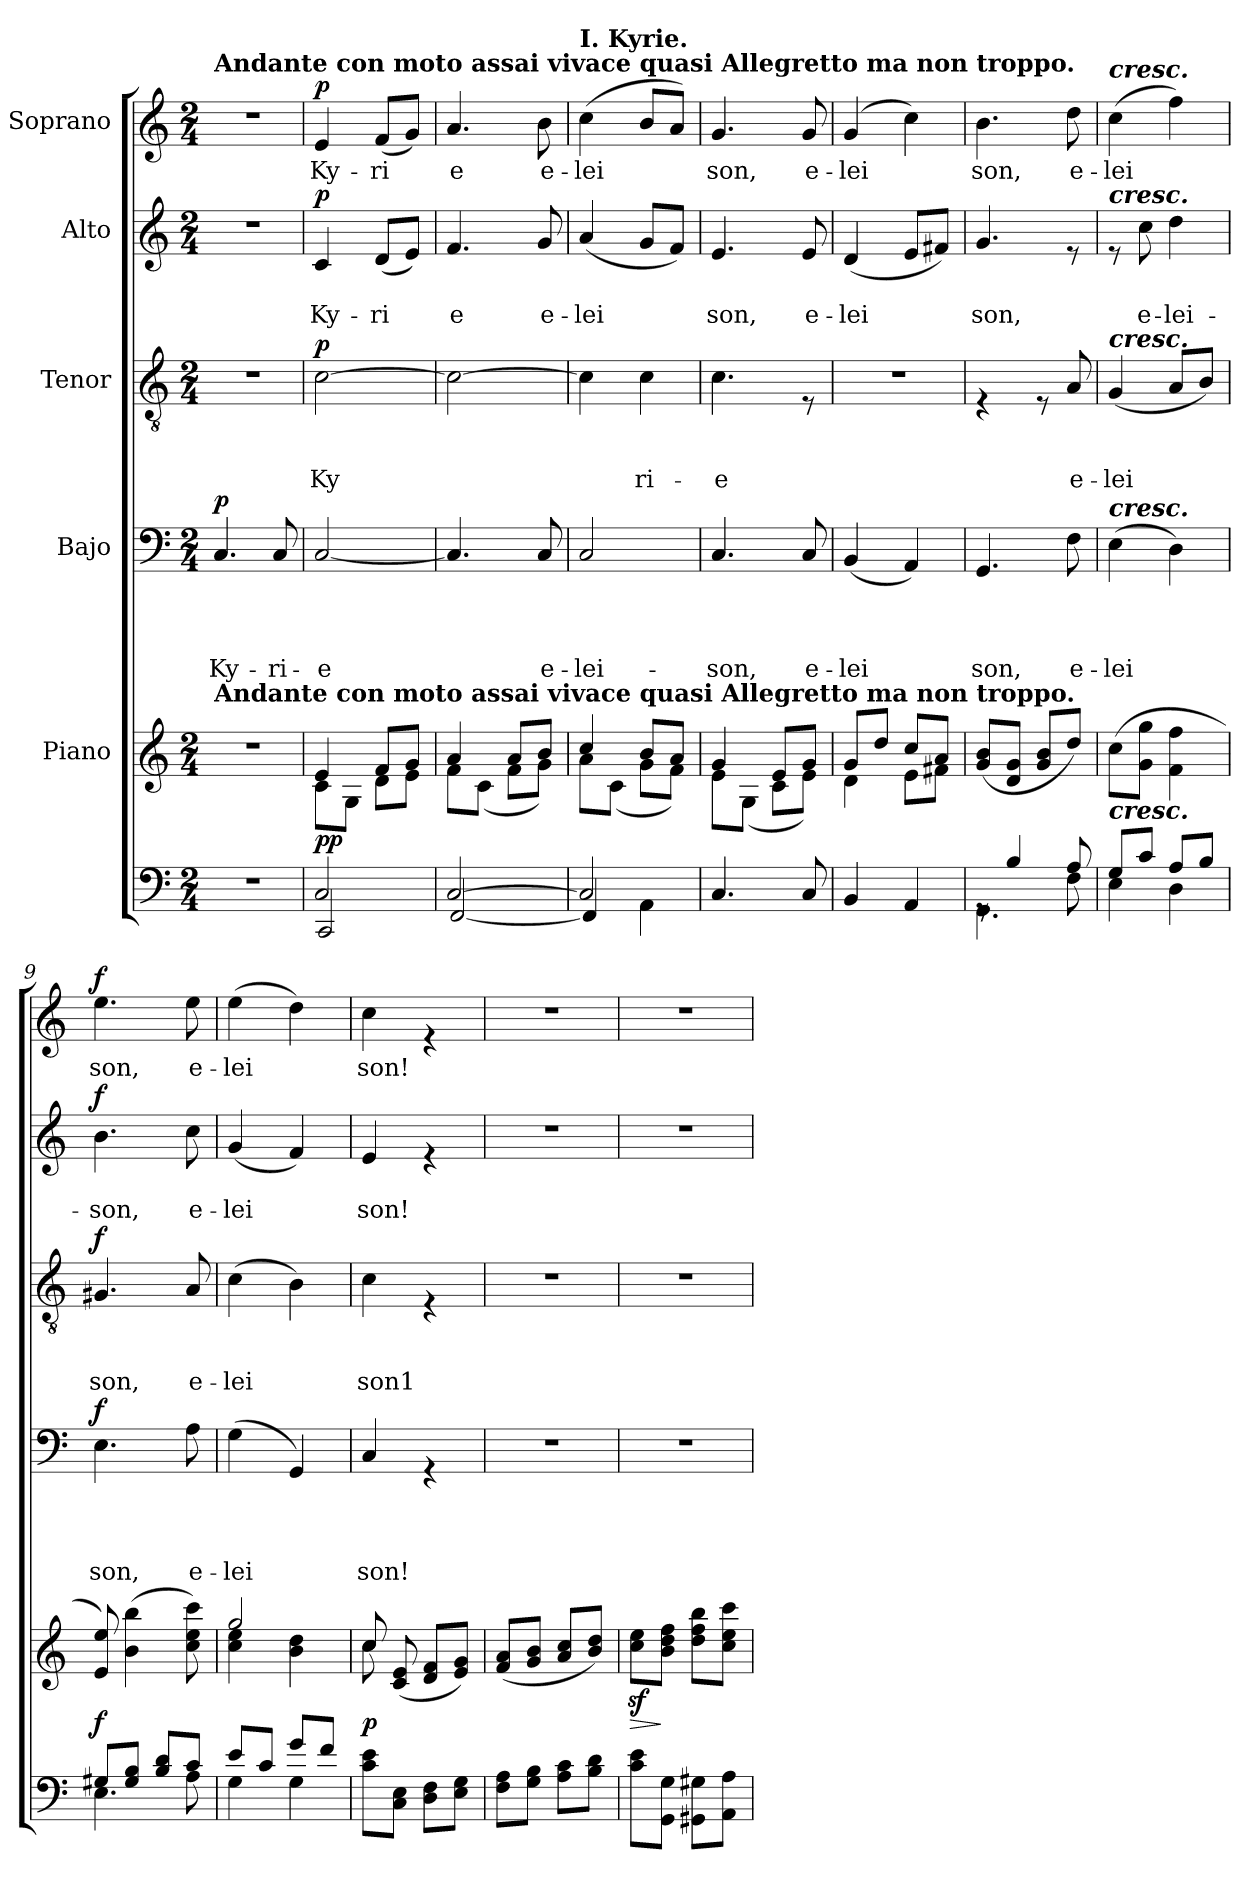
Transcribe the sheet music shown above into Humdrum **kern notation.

**kern	**dynam	**kern	**dynam	**kern	**text	**text	**text	**text	**dynam	**kern	**text	**text	**text	**dynam	**kern	**text	**text	**dynam	**kern	**text	**dynam
*part6	*part6	*part5	*part5	*part4	*part4	*part4	*part4	*part4	*part4	*part3	*part3	*part3	*part3	*part3	*part2	*part2	*part2	*part2	*part1	*part1	*part1
*staff6	*staff6	*staff5	*staff5	*staff4	*staff4	*staff4	*staff4	*staff4	*staff4	*staff3	*staff3	*staff3	*staff3	*staff3	*staff2	*staff2	*staff2	*staff2	*staff1	*staff1	*staff1
*	*	*I"Piano	*	*I"Bajo	*	*	*	*	*	*I"Tenor	*	*	*	*	*I"Alto	*	*	*	*I"Soprano	*	*
*clefF4	*	*clefG2	*	*clefF4	*	*	*	*	*	*clefGv2	*	*	*	*	*clefG2	*	*	*	*clefG2	*	*
*k[]	*	*k[]	*	*k[]	*	*	*	*	*	*k[]	*	*	*	*	*k[]	*	*	*	*k[]	*	*
*C:	*	*C:	*	*C:	*	*	*	*	*	*C:	*	*	*	*	*C:	*	*	*	*C:	*	*
*M2/4	*	*M2/4	*	*M2/4	*	*	*	*	*	*M2/4	*	*	*	*	*M2/4	*	*	*	*M2/4	*	*
=1	=1	=1	=1	=1	=1	=1	=1	=1	=1	=1	=1	=1	=1	=1	=1	=1	=1	=1	=1	=1	=1
!	!	!	!	!	!	!	!	!	!	!	!	!	!	!	!	!	!	!	!LO:TX:a:B:t=Andante con moto assai vivace quasi Allegretto ma non troppo.	!	!
!	!	!LO:TX:a:B:t=Andante con moto assai vivace quasi Allegretto ma non troppo.	!	!	!	!	!	!	!	!	!	!	!	!	!	!	!	!	!	!	!
!	!	!	!	!	!	!	!	!LO:LY:b	!LO:DY:a	!	!	!	!	!	!	!	!	!	!	!	!
2r	.	2r	.	4.C/	.	.	.	Ky-	p	2r	.	.	.	.	2r	.	.	.	2r	.	.
!	!	!	!	!	!	!	!	!LO:LY:b	!	!	!	!	!	!	!	!	!	!	!	!	!
.	.	.	.	8C/	.	.	.	-ri-	.	.	.	.	.	.	.	.	.	.	.	.	.
=2	=2	=2	=2	=2	=2	=2	=2	=2	=2	=2	=2	=2	=2	=2	=2	=2	=2	=2	=2	=2	=2
*^	*	*^	*	*	*	*	*	*	*	*	*	*	*	*	*	*	*	*	*	*	*
!	!	!LO:DY:a	!	!	!	!	!	!	!	!LO:LY:b	!	!	!	!	!LO:LY:b	!LO:DY:a	!	!	!LO:LY:b	!LO:DY:a	!	!LO:LY:b	!LO:DY:a
2C/	2CC/	pp	4e/	8c\L	.	[<2C/	.	.	.	-e	.	[>2c\	.	.	Ky	p	4c/	.	Ky-	p	4e/	Ky-	p
.	.	.	.	8G\J	.	.	.	.	.	.	.	.	.	.	.	.	.	.	.	.	.	.	.
!	!	!	!	!	!	!	!	!	!	!	!	!	!	!	!	!	!	!	!LO:LY:b	!	!	!LO:LY:b	!
.	.	.	8f/L	8d\L	.	.	.	.	.	.	.	.	.	.	.	.	(<8d/L	.	-ri	.	(<8f/L	-ri	.
.	.	.	8g/J	8e\J	.	.	.	.	.	.	.	.	.	.	.	.	8e/J)	.	.	.	8g/J)	.	.
=3	=3	=3	=3	=3	=3	=3	=3	=3	=3	=3	=3	=3	=3	=3	=3	=3	=3	=3	=3	=3	=3	=3	=3
!	!	!	!	!	!	!	!	!	!	!	!	!	!	!	!	!	!	!	!LO:LY:b	!	!	!LO:LY:b	!
[<2C/	[<2FF/	.	4a/	8f\L	.	4.C/]	.	.	.	.	.	2c\_	.	.	.	.	4.f/	.	e	.	4.a/	e	.
.	.	.	.	(>8c\J	.	.	.	.	.	.	.	.	.	.	.	.	.	.	.	.	.	.	.
.	.	.	8a/L	8f\L	.	.	.	.	.	.	.	.	.	.	.	.	.	.	.	.	.	.	.
!	!	!	!	!	!	!	!	!	!	!LO:LY:b	!	!	!	!	!	!	!	!	!LO:LY:b	!	!	!LO:LY:b	!
.	.	.	8b/J	8g\J)	.	8C/	.	.	.	e-	.	.	.	.	.	.	8g/	.	e-	.	8b\	e-	.
=4	=4	=4	=4	=4	=4	=4	=4	=4	=4	=4	=4	=4	=4	=4	=4	=4	=4	=4	=4	=4	=4	=4	=4
!	!	!	!	!	!	!	!	!	!	!	!	!	!	!	!	!	!	!	!	!	!LO:TX:a:B:t=I. Kyrie.	!	!
!	!	!	!	!	!	!	!	!	!	!LO:LY:b	!	!	!	!	!	!	!	!	!LO:LY:b	!	!	!LO:LY:b	!
2C/]	4FF/]	.	4cc/	8a\L	.	2C/	.	.	.	-lei-	.	4c\]	.	.	.	.	(<4a/	.	-lei	.	(>4cc\	-lei	.
.	.	.	.	(>8c\J	.	.	.	.	.	.	.	.	.	.	.	.	.	.	.	.	.	.	.
!	!	!	!	!	!	!	!	!	!	!	!	!	!	!	!LO:LY:b	!	!	!	!	!	!	!	!
.	4AA\	.	8b/L	8g\L	.	.	.	.	.	.	.	4c\	.	.	ri-	.	8g/L	.	.	.	8b/L	.	.
.	.	.	8a/J	8f\J)	.	.	.	.	.	.	.	.	.	.	.	.	8f/J)	.	.	.	8a/J)	.	.
*v	*v	*	*	*	*	*	*	*	*	*	*	*	*	*	*	*	*	*	*	*	*	*	*
=5	=5	=5	=5	=5	=5	=5	=5	=5	=5	=5	=5	=5	=5	=5	=5	=5	=5	=5	=5	=5	=5	=5
!	!	!	!	!	!	!	!	!	!LO:LY:b	!	!	!	!	!LO:LY:b	!	!	!	!LO:LY:b	!	!	!LO:LY:b	!
4.C/	.	4g/	8e\L	.	4.C/	.	.	.	-son,	.	4.c\	.	.	-e	.	4.e/	.	son,	.	4.g/	son,	.
.	.	.	(>8G\J	.	.	.	.	.	.	.	.	.	.	.	.	.	.	.	.	.	.	.
.	.	8e/L	8c\L	.	.	.	.	.	.	.	.	.	.	.	.	.	.	.	.	.	.	.
!	!	!	!	!	!	!	!	!	!LO:LY:b	!	!	!	!	!	!	!	!	!LO:LY:b	!	!	!LO:LY:b	!
8C/	.	8g/J	8e\J)	.	8C/	.	.	.	e-	.	8rE	.	.	.	.	8e/	.	e-	.	8g/	e-	.
=6	=6	=6	=6	=6	=6	=6	=6	=6	=6	=6	=6	=6	=6	=6	=6	=6	=6	=6	=6	=6	=6	=6
!	!	!	!	!	!	!	!	!	!LO:LY:b	!	!	!	!	!	!	!	!	!LO:LY:b	!	!	!LO:LY:b	!
4BB/	.	8g/L	4d\	.	(<4BB/	.	.	.	-lei	.	2r	.	.	.	.	(<4d/	.	-lei	.	(<4g/	-lei	.
.	.	8dd/J	.	.	.	.	.	.	.	.	.	.	.	.	.	.	.	.	.	.	.	.
4AA/	.	8cc/L	8e\L	.	4AA/)	.	.	.	.	.	.	.	.	.	.	8e/L	.	.	.	4cc\)	.	.
.	.	8a/J	8f#X\J	.	.	.	.	.	.	.	.	.	.	.	.	8f#X/J)	.	.	.	.	.	.
=7	=7	=7	=7	=7	=7	=7	=7	=7	=7	=7	=7	=7	=7	=7	=7	=7	=7	=7	=7	=7	=7	=7
*^	*	*	*	*	*	*	*	*	*	*	*	*	*	*	*	*	*	*	*	*	*	*
!	!	!	!	!	!	!	!	!	!	!LO:LY:b	!	!	!	!	!	!	!	!	!LO:LY:b	!	!	!LO:LY:b	!
*	*	*	*v	*v	*	*	*	*	*	*	*	*	*	*	*	*	*	*	*	*	*	*	*
8rGG	4.GG\	.	(<8g/ 8b/L	.	4.GG/	.	.	.	son,	.	4rE	.	.	.	.	4.g/	.	son,	.	4.b\	son,	.
4B/	.	.	8d/ 8g/J	.	.	.	.	.	.	.	.	.	.	.	.	.	.	.	.	.	.	.
.	.	.	8g/ 8b/L	.	.	.	.	.	.	.	8rE	.	.	.	.	.	.	.	.	.	.	.
!	!	!	!	!	!	!	!	!	!LO:LY:b	!	!	!	!	!LO:LY:b	!	!	!	!	!	!	!LO:LY:b	!
8A/	8F\	.	8dd/J)	.	8F\	.	.	.	e-	.	8A/	.	.	e-	.	8re	.	.	.	8dd\	e-	.
=8	=8	=8	=8	=8	=8	=8	=8	=8	=8	=8	=8	=8	=8	=8	=8	=8	=8	=8	=8	=8	=8	=8
!	!	!	!	!	!	!	!	!	!	!	!	!	!	!	!	!	!	!	!	!LO:TX:a:Bi:t=cresc.	!	!
!	!	!	!	!	!	!	!	!	!	!	!	!	!	!	!	!LO:TX:a:Bi:t=cresc.	!	!	!	!	!	!
!	!	!	!	!	!	!	!	!	!	!	!LO:TX:a:Bi:t=cresc.	!	!	!	!	!	!	!	!	!	!	!
!	!	!	!	!	!LO:TX:a:Bi:t=cresc.	!	!	!	!	!	!	!	!	!	!	!	!	!	!	!	!	!
!	!	!	!LO:TX:b:Bi:t=cresc.	!	!	!	!	!	!	!	!	!	!	!	!	!	!	!	!	!	!	!
!	!	!	!	!	!	!	!	!	!LO:LY:b	!	!	!	!	!LO:LY:b	!	!	!	!	!	!	!LO:LY:b	!
8G/L	4E\	.	(>8cc\L	.	(>4E\	.	.	.	-lei	.	(<4G/	.	.	-lei	.	8re	.	.	.	(>4cc\	-lei	.
!	!	!	!	!	!	!	!	!	!	!	!	!	!	!	!	!	!	!LO:LY:b	!	!	!	!
8c/J	.	.	8g\ 8gg\J	.	.	.	.	.	.	.	.	.	.	.	.	8cc\	.	e-	.	.	.	.
!	!	!	!	!	!	!	!	!	!	!	!	!	!	!	!	!	!	!LO:LY:b	!	!	!	!
8A/L	4D\	.	4f\ 4ff\	.	4D\)	.	.	.	.	.	8A/L	.	.	.	.	4dd\	.	-lei-	.	4ff\)	.	.
8B/J	.	.	.	.	.	.	.	.	.	.	8B/J)	.	.	.	.	.	.	.	.	.	.	.
=9	=9	=9	=9	=9	=9	=9	=9	=9	=9	=9	=9	=9	=9	=9	=9	=9	=9	=9	=9	=9	=9	=9
!	!	!	!	!LO:DY:b	!	!	!	!	!LO:LY:b	!LO:DY:a	!	!	!	!LO:LY:b	!LO:DY:a	!	!	!LO:LY:b	!LO:DY:a	!	!LO:LY:b	!LO:DY:a
8G#X/L	4.E\	.	8e/ 8ee/)	f	4.E\	.	.	.	son,	f	4.G#X/	.	.	son,	f	4.b\	.	-son,	f	4.ee\	son,	f
8G#/ 8B/J	.	.	(>4b\ 4bb\	.	.	.	.	.	.	.	.	.	.	.	.	.	.	.	.	.	.	.
8B/ 8d/L	.	.	.	.	.	.	.	.	.	.	.	.	.	.	.	.	.	.	.	.	.	.
!	!	!	!	!	!	!	!	!	!LO:LY:b	!	!	!	!	!LO:LY:b	!	!	!	!LO:LY:b	!	!	!LO:LY:b	!
8c/J	8A\	.	8cc\ 8ee\ 8ccc\)	.	8A\	.	.	.	e-	.	8A/	.	.	e-	.	8cc\	.	e-	.	8ee\	e-	.
!!LO:LB:g=z
=10	=10	=10	=10	=10	=10	=10	=10	=10	=10	=10	=10	=10	=10	=10	=10	=10	=10	=10	=10	=10	=10	=10
*	*	*	*^	*	*	*	*	*	*	*	*	*	*	*	*	*	*	*	*	*	*	*
!	!	!	!	!	!	!	!	!	!	!LO:LY:b	!	!	!	!	!LO:LY:b	!	!	!	!LO:LY:b	!	!	!LO:LY:b	!
8e/L	4G\	.	2gg/	4cc\ 4ee\	.	(>4G\	.	.	.	-lei	.	(>4c\	.	.	-lei	.	(<4g/	.	-lei	.	(>4ee\	-lei	.
8c/J	.	.	.	.	.	.	.	.	.	.	.	.	.	.	.	.	.	.	.	.	.	.	.
!	!	!	!	!	!	!	!	!	!	!	!	!	!	!	!LO:LY:b	!	!	!	!	!	!	!	!
8g/L	4G\	.	.	4b\ 4dd\	.	4GG/)	.	.	.	.	.	4B\)	.	.	.	.	4f/)	.	.	.	4dd\)	.	.
8f/J	.	.	.	.	.	.	.	.	.	.	.	.	.	.	.	.	.	.	.	.	.	.	.
*v	*v	*	*	*	*	*	*	*	*	*	*	*	*	*	*	*	*	*	*	*	*	*	*
=11	=11	=11	=11	=11	=11	=11	=11	=11	=11	=11	=11	=11	=11	=11	=11	=11	=11	=11	=11	=11	=11	=11
!	!	!	!	!LO:DY:b	!	!	!	!	!LO:LY:b	!	!	!	!	!LO:LY:b	!	!	!	!LO:LY:b	!	!	!LO:LY:b	!
8c\ 8e\L	.	8cc/	8cc\	p	4C/	.	.	.	son!	.	4c\	.	.	son1	.	4e/	.	son!	.	4cc\	son!	.
8C\ 8E\J	.	4.ryy	(<8c/ 8e/	.	.	.	.	.	.	.	.	.	.	.	.	.	.	.	.	.	.	.
8D\ 8F\L	.	.	8d/ 8f/L	.	4rGG	.	.	.	.	.	4rE	.	.	.	.	4re	.	.	.	4re	.	.
8E\ 8G\J	.	.	8e/ 8g/J)	.	.	.	.	.	.	.	.	.	.	.	.	.	.	.	.	.	.	.
!!LO:LB:g=z
=12	=12	=12	=12	=12	=12	=12	=12	=12	=12	=12	=12	=12	=12	=12	=12	=12	=12	=12	=12	=12	=12	=12
!	!	!LO:TX:b:Bi:t=cresc.	!	!	!	!	!	!	!	!	!	!	!	!	!	!	!	!	!	!	!	!
*	*	*v	*v	*	*	*	*	*	*	*	*	*	*	*	*	*	*	*	*	*	*	*
8F\ 8A\L	.	(<8f/ 8a/L	.	2r	.	.	.	.	.	2r	.	.	.	.	2r	.	.	.	2r	.	.
8G\ 8B\J	.	8g/ 8b/J	.	.	.	.	.	.	.	.	.	.	.	.	.	.	.	.	.	.	.
8A\ 8c\L	.	8a/ 8cc/L	.	.	.	.	.	.	.	.	.	.	.	.	.	.	.	.	.	.	.
8B\ 8d\J	.	8b/ 8dd/J)	.	.	.	.	.	.	.	.	.	.	.	.	.	.	.	.	.	.	.
=13	=13	=13	=13	=13	=13	=13	=13	=13	=13	=13	=13	=13	=13	=13	=13	=13	=13	=13	=13	=13	=13
!	!	!	!LO:HP:b	!	!	!	!	!	!	!	!	!	!	!	!	!	!	!	!	!	!
8c\ 8e\L	.	8cc\z< 8ee\z<L	>	2r	.	.	.	.	.	2r	.	.	.	.	2r	.	.	.	2r	.	.
8GG\ 8G\J	.	8b\ 8dd\ 8ff\J	]	.	.	.	.	.	.	.	.	.	.	.	.	.	.	.	.	.	.
8GG#X\ 8G#X\L	.	8dd\ 8ff\ 8bb\L	.	.	.	.	.	.	.	.	.	.	.	.	.	.	.	.	.	.	.
8AA\ 8A\J	.	8cc\ 8ee\ 8ccc\J	.	.	.	.	.	.	.	.	.	.	.	.	.	.	.	.	.	.	.
=	=	=	=	=	=	=	=	=	=	=	=	=	=	=	=	=	=	=	=	=	=
*-	*-	*-	*-	*-	*-	*-	*-	*-	*-	*-	*-	*-	*-	*-	*-	*-	*-	*-	*-	*-	*-
